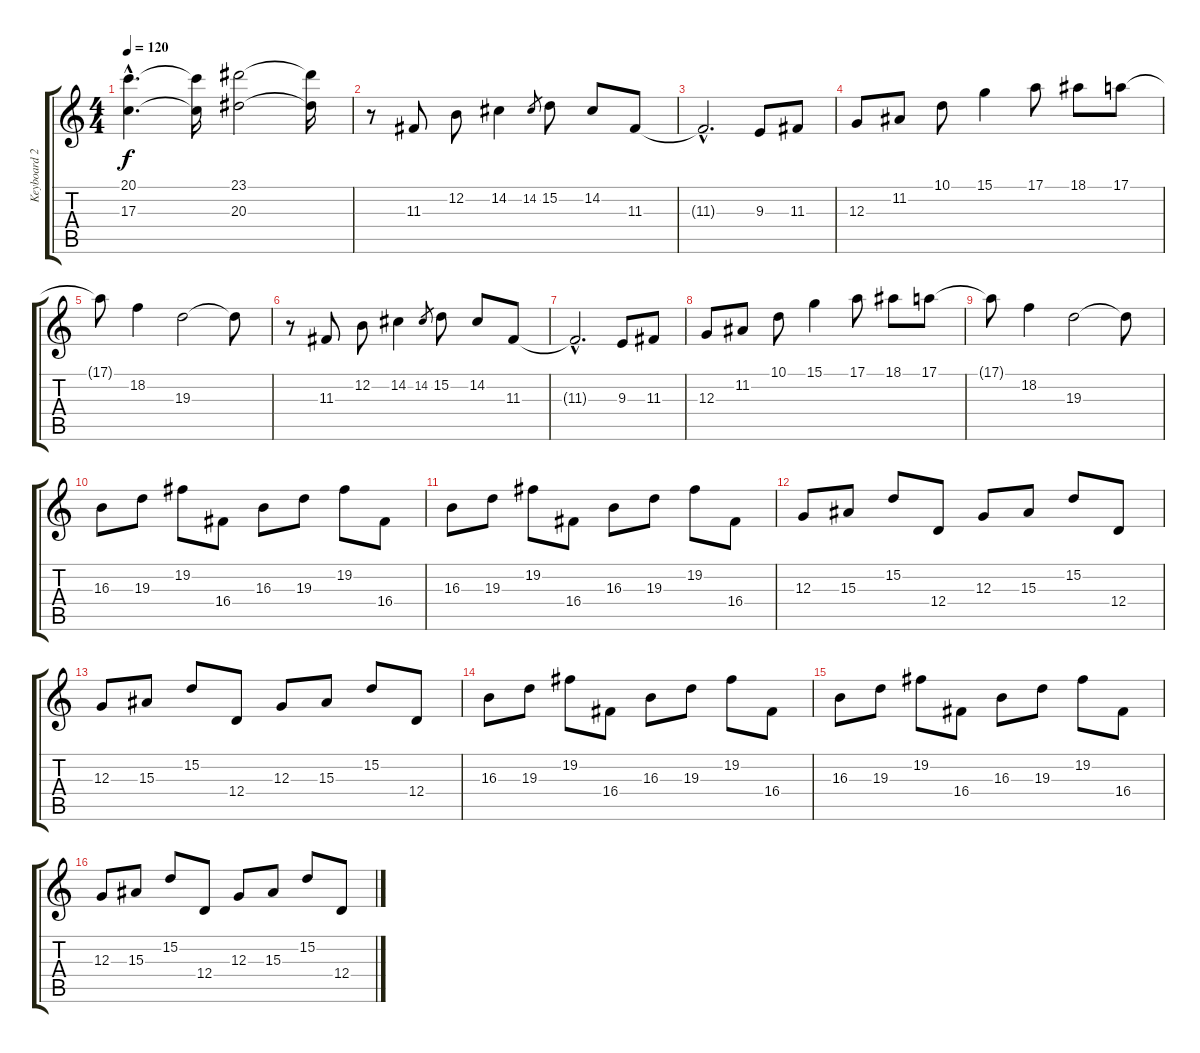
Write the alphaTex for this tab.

\track ("Keyboard 2" "Keyboard 2") {instrument synthstrings1}
\staff {score tabs}
\tuning (E4 B3 G3 D3 A2 E2) {hide}
\ts (4 4)
\tempo 120
\clef g2
\ks c
(20.1{hac t} 17.3{hac t}).4{d dy f} (20.1{t} 17.3{t}).16 (23.1 20.3).2 (23.1{t} 20.3{t}).16 |
\section ("" "")
r.8 11.3.8 12.2.8 14.2.4 14.2.8{gr} 15.2.8 14.2.8 11.3.8 |
11.3{hac t}.2{d} 9.3.8 11.3.8 |
12.3.8 11.2.8 10.1.8 15.1.4 17.1.8 18.1.8 17.1.8 |
17.1{t}.8 18.2.4 19.3.2 19.3{t}.8 |
r.8 11.3.8 12.2.8 14.2.4 14.2.8{gr} 15.2.8 14.2.8 11.3.8 |
11.3{hac t}.2{d} 9.3.8 11.3.8 |
12.3.8 11.2.8 10.1.8 15.1.4 17.1.8 18.1.8 17.1.8 |
17.1{t}.8 18.2.4 19.3.2 19.3{t}.8 |
16.3.8{instrument brightacousticpiano} 19.3.8 19.2.8 16.4.8 16.3.8 19.3.8 19.2.8 16.4.8 |
16.3.8 19.3.8 19.2.8 16.4.8 16.3.8 19.3.8 19.2.8 16.4.8 |
12.3.8 15.3.8 15.2.8 12.4.8 12.3.8 15.3.8 15.2.8 12.4.8 |
12.3.8 15.3.8 15.2.8 12.4.8 12.3.8 15.3.8 15.2.8 12.4.8 |
16.3.8 19.3.8 19.2.8 16.4.8 16.3.8 19.3.8 19.2.8 16.4.8 |
16.3.8 19.3.8 19.2.8 16.4.8 16.3.8 19.3.8 19.2.8 16.4.8 |
12.3.8 15.3.8 15.2.8 12.4.8 12.3.8 15.3.8 15.2.8 12.4.8
